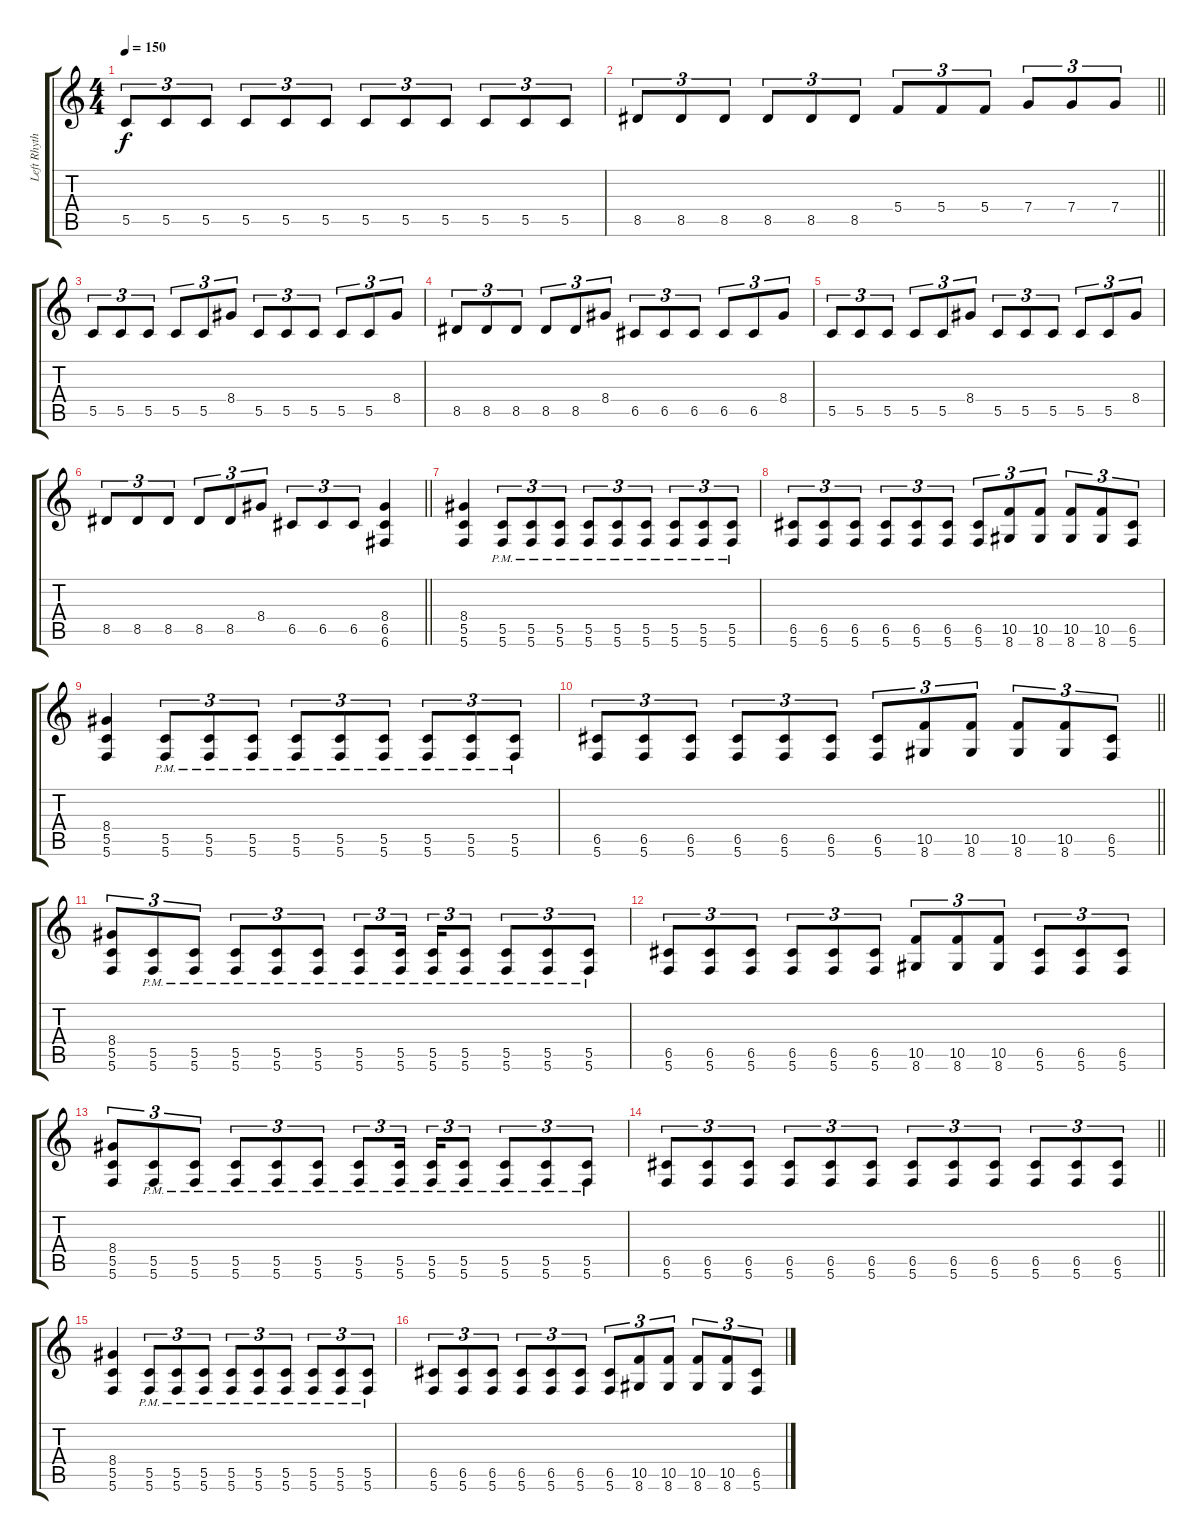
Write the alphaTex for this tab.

\track ("Left Rhythm" "Left Rhyth") {instrument distortionguitar}
\staff {score tabs}
\tuning (D4 A3 F3 C3 G2 C2) {hide}
\ts (4 4)
\tempo 150
\clef g2
\ks c
5.5.8{tu (3 2) dy f} 5.5.8{tu (3 2)} 5.5.8{tu (3 2)} 5.5.8{tu (3 2)} 5.5.8{tu (3 2)} 5.5.8{tu (3 2)} 5.5.8{tu (3 2)} 5.5.8{tu (3 2)} 5.5.8{tu (3 2)} 5.5.8{tu (3 2)} 5.5.8{tu (3 2)} 5.5.8{tu (3 2)} |
\barLineRight lightlight
8.5.8{tu (3 2)} 8.5.8{tu (3 2)} 8.5.8{tu (3 2)} 8.5.8{tu (3 2)} 8.5.8{tu (3 2)} 8.5.8{tu (3 2)} 5.4.8{tu (3 2)} 5.4.8{tu (3 2)} 5.4.8{tu (3 2)} 7.4.8{tu (3 2)} 7.4.8{tu (3 2)} 7.4.8{tu (3 2)} |
\section ("" "")
5.5.8{tu (3 2)} 5.5.8{tu (3 2)} 5.5.8{tu (3 2)} 5.5.8{tu (3 2)} 5.5.8{tu (3 2)} 8.4.8{tu (3 2)} 5.5.8{tu (3 2)} 5.5.8{tu (3 2)} 5.5.8{tu (3 2)} 5.5.8{tu (3 2)} 5.5.8{tu (3 2)} 8.4.8{tu (3 2)} |
8.5.8{tu (3 2)} 8.5.8{tu (3 2)} 8.5.8{tu (3 2)} 8.5.8{tu (3 2)} 8.5.8{tu (3 2)} 8.4.8{tu (3 2)} 6.5.8{tu (3 2)} 6.5.8{tu (3 2)} 6.5.8{tu (3 2)} 6.5.8{tu (3 2)} 6.5.8{tu (3 2)} 8.4.8{tu (3 2)} |
5.5.8{tu (3 2)} 5.5.8{tu (3 2)} 5.5.8{tu (3 2)} 5.5.8{tu (3 2)} 5.5.8{tu (3 2)} 8.4.8{tu (3 2)} 5.5.8{tu (3 2)} 5.5.8{tu (3 2)} 5.5.8{tu (3 2)} 5.5.8{tu (3 2)} 5.5.8{tu (3 2)} 8.4.8{tu (3 2)} |
\barLineRight lightlight
8.5.8{tu (3 2)} 8.5.8{tu (3 2)} 8.5.8{tu (3 2)} 8.5.8{tu (3 2)} 8.5.8{tu (3 2)} 8.4.8{tu (3 2)} 6.5.8{tu (3 2)} 6.5.8{tu (3 2)} 6.5.8{tu (3 2)} (8.4 6.5 6.6).4 |
\section ("" "")
(8.4 5.5 5.6).4 (5.5{pm} 5.6{pm}).8{tu (3 2)} (5.5{pm} 5.6{pm}).8{tu (3 2)} (5.5{pm} 5.6{pm}).8{tu (3 2)} (5.5{pm} 5.6{pm}).8{tu (3 2)} (5.5{pm} 5.6{pm}).8{tu (3 2)} (5.5{pm} 5.6{pm}).8{tu (3 2)} (5.5{pm} 5.6{pm}).8{tu (3 2)} (5.5{pm} 5.6{pm}).8{tu (3 2)} (5.5{pm} 5.6{pm}).8{tu (3 2)} |
(6.5 5.6).8{tu (3 2)} (6.5 5.6).8{tu (3 2)} (6.5 5.6).8{tu (3 2)} (6.5 5.6).8{tu (3 2)} (6.5 5.6).8{tu (3 2)} (6.5 5.6).8{tu (3 2)} (6.5 5.6).8{tu (3 2)} (10.5 8.6).8{tu (3 2)} (10.5 8.6).8{tu (3 2)} (10.5 8.6).8{tu (3 2)} (10.5 8.6).8{tu (3 2)} (6.5 5.6).8{tu (3 2)} |
(8.4 5.5 5.6).4 (5.5{pm} 5.6{pm}).8{tu (3 2)} (5.5{pm} 5.6{pm}).8{tu (3 2)} (5.5{pm} 5.6{pm}).8{tu (3 2)} (5.5{pm} 5.6{pm}).8{tu (3 2)} (5.5{pm} 5.6{pm}).8{tu (3 2)} (5.5{pm} 5.6{pm}).8{tu (3 2)} (5.5{pm} 5.6{pm}).8{tu (3 2)} (5.5{pm} 5.6{pm}).8{tu (3 2)} (5.5{pm} 5.6{pm}).8{tu (3 2)} |
\barLineRight lightlight
(6.5 5.6).8{tu (3 2)} (6.5 5.6).8{tu (3 2)} (6.5 5.6).8{tu (3 2)} (6.5 5.6).8{tu (3 2)} (6.5 5.6).8{tu (3 2)} (6.5 5.6).8{tu (3 2)} (6.5 5.6).8{tu (3 2)} (10.5 8.6).8{tu (3 2)} (10.5 8.6).8{tu (3 2)} (10.5 8.6).8{tu (3 2)} (10.5 8.6).8{tu (3 2)} (6.5 5.6).8{tu (3 2)} |
\section ("" "")
(8.4 5.5 5.6).8{tu (3 2)} (5.5{pm} 5.6{pm}).8{tu (3 2)} (5.5{pm} 5.6{pm}).8{tu (3 2)} (5.5{pm} 5.6{pm}).8{tu (3 2)} (5.5{pm} 5.6{pm}).8{tu (3 2)} (5.5{pm} 5.6{pm}).8{tu (3 2)} (5.5{pm} 5.6{pm}).8{tu (3 2)} (5.5{pm} 5.6{pm}).16{tu (3 2) beam splitsecondary} (5.5{pm} 5.6{pm}).16{tu (3 2)} (5.5{pm} 5.6{pm}).8{tu (3 2)} (5.5{pm} 5.6{pm}).8{tu (3 2)} (5.5{pm} 5.6{pm}).8{tu (3 2)} (5.5{pm} 5.6{pm}).8{tu (3 2)} |
(6.5 5.6).8{tu (3 2)} (6.5 5.6).8{tu (3 2)} (6.5 5.6).8{tu (3 2)} (6.5 5.6).8{tu (3 2)} (6.5 5.6).8{tu (3 2)} (6.5 5.6).8{tu (3 2)} (10.5 8.6).8{tu (3 2)} (10.5 8.6).8{tu (3 2)} (10.5 8.6).8{tu (3 2)} (6.5 5.6).8{tu (3 2)} (6.5 5.6).8{tu (3 2)} (6.5 5.6).8{tu (3 2)} |
(8.4 5.5 5.6).8{tu (3 2)} (5.5{pm} 5.6{pm}).8{tu (3 2)} (5.5{pm} 5.6{pm}).8{tu (3 2)} (5.5{pm} 5.6{pm}).8{tu (3 2)} (5.5{pm} 5.6{pm}).8{tu (3 2)} (5.5{pm} 5.6{pm}).8{tu (3 2)} (5.5{pm} 5.6{pm}).8{tu (3 2)} (5.5{pm} 5.6{pm}).16{tu (3 2) beam splitsecondary} (5.5{pm} 5.6{pm}).16{tu (3 2)} (5.5{pm} 5.6{pm}).8{tu (3 2)} (5.5{pm} 5.6{pm}).8{tu (3 2)} (5.5{pm} 5.6{pm}).8{tu (3 2)} (5.5{pm} 5.6{pm}).8{tu (3 2)} |
\barLineRight lightlight
(6.5 5.6).8{tu (3 2)} (6.5 5.6).8{tu (3 2)} (6.5 5.6).8{tu (3 2)} (6.5 5.6).8{tu (3 2)} (6.5 5.6).8{tu (3 2)} (6.5 5.6).8{tu (3 2)} (6.5 5.6).8{tu (3 2)} (6.5 5.6).8{tu (3 2)} (6.5 5.6).8{tu (3 2)} (6.5 5.6).8{tu (3 2)} (6.5 5.6).8{tu (3 2)} (6.5 5.6).8{tu (3 2)} |
\section ("" "")
(8.4 5.5 5.6).4 (5.5{pm} 5.6{pm}).8{tu (3 2)} (5.5{pm} 5.6{pm}).8{tu (3 2)} (5.5{pm} 5.6{pm}).8{tu (3 2)} (5.5{pm} 5.6{pm}).8{tu (3 2)} (5.5{pm} 5.6{pm}).8{tu (3 2)} (5.5{pm} 5.6{pm}).8{tu (3 2)} (5.5{pm} 5.6{pm}).8{tu (3 2)} (5.5{pm} 5.6{pm}).8{tu (3 2)} (5.5{pm} 5.6{pm}).8{tu (3 2)} |
(6.5 5.6).8{tu (3 2)} (6.5 5.6).8{tu (3 2)} (6.5 5.6).8{tu (3 2)} (6.5 5.6).8{tu (3 2)} (6.5 5.6).8{tu (3 2)} (6.5 5.6).8{tu (3 2)} (6.5 5.6).8{tu (3 2)} (10.5 8.6).8{tu (3 2)} (10.5 8.6).8{tu (3 2)} (10.5 8.6).8{tu (3 2)} (10.5 8.6).8{tu (3 2)} (6.5 5.6).8{tu (3 2)}
